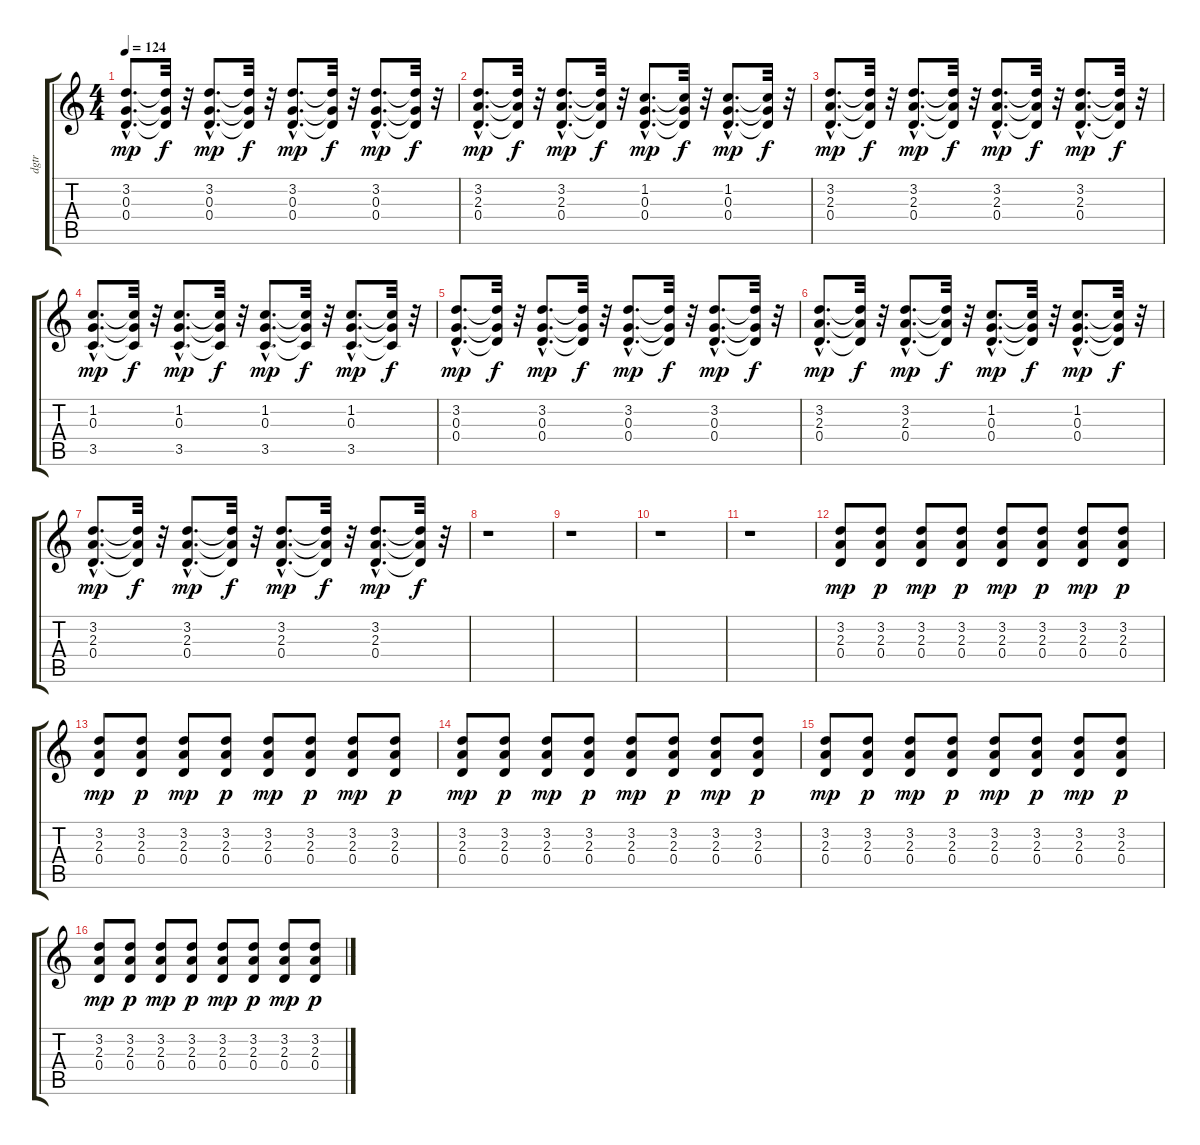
\track ("dgtr" "dgtr") {instrument distortionguitar}
\staff {score tabs}
\tuning (E4 B3 G3 D3 A2 E2) {hide}
\ts (4 4)
\tempo 124
\clef g2
\ks c
(3.2{hac} 0.3{hac} 0.4{hac}).8{d dy mp} (3.2{t} 0.3{t} 0.4{t}).32{dy f} r.32 (3.2{hac} 0.3{hac} 0.4{hac}).8{d dy mp} (3.2{t} 0.3{t} 0.4{t}).32{dy f} r.32 (3.2{hac} 0.3{hac} 0.4{hac}).8{d dy mp} (3.2{t} 0.3{t} 0.4{t}).32{dy f} r.32 (3.2{hac} 0.3{hac} 0.4{hac}).8{d dy mp} (3.2{t} 0.3{t} 0.4{t}).32{dy f} r.32 |
(3.2{hac} 2.3{hac} 0.4{hac}).8{d dy mp} (3.2{t} 2.3{t} 0.4{t}).32{dy f} r.32 (3.2{hac} 2.3{hac} 0.4{hac}).8{d dy mp} (3.2{t} 2.3{t} 0.4{t}).32{dy f} r.32 (1.2{hac} 0.3{hac} 0.4{hac}).8{d dy mp} (1.2{t} 0.3{t} 0.4{t}).32{dy f} r.32 (1.2{hac} 0.3{hac} 0.4{hac}).8{d dy mp} (1.2{t} 0.3{t} 0.4{t}).32{dy f} r.32 |
(3.2{hac} 2.3{hac} 0.4{hac}).8{d dy mp} (3.2{t} 2.3{t} 0.4{t}).32{dy f} r.32 (3.2{hac} 2.3{hac} 0.4{hac}).8{d dy mp} (3.2{t} 2.3{t} 0.4{t}).32{dy f} r.32 (3.2{hac} 2.3{hac} 0.4{hac}).8{d dy mp} (3.2{t} 2.3{t} 0.4{t}).32{dy f} r.32 (3.2{hac} 2.3{hac} 0.4{hac}).8{d dy mp} (3.2{t} 2.3{t} 0.4{t}).32{dy f} r.32 |
(1.2{hac} 0.3{hac} 3.5{hac}).8{d dy mp} (1.2{t} 0.3{t} 3.5{t}).32{dy f} r.32 (1.2{hac} 0.3{hac} 3.5{hac}).8{d dy mp} (1.2{t} 0.3{t} 3.5{t}).32{dy f} r.32 (1.2{hac} 0.3{hac} 3.5{hac}).8{d dy mp} (1.2{t} 0.3{t} 3.5{t}).32{dy f} r.32 (1.2{hac} 0.3{hac} 3.5{hac}).8{d dy mp} (1.2{t} 0.3{t} 3.5{t}).32{dy f} r.32 |
(3.2{hac} 0.3{hac} 0.4{hac}).8{d dy mp} (3.2{t} 0.3{t} 0.4{t}).32{dy f} r.32 (3.2{hac} 0.3{hac} 0.4{hac}).8{d dy mp} (3.2{t} 0.3{t} 0.4{t}).32{dy f} r.32 (3.2{hac} 0.3{hac} 0.4{hac}).8{d dy mp} (3.2{t} 0.3{t} 0.4{t}).32{dy f} r.32 (3.2{hac} 0.3{hac} 0.4{hac}).8{d dy mp} (3.2{t} 0.3{t} 0.4{t}).32{dy f} r.32 |
(3.2{hac} 2.3{hac} 0.4{hac}).8{d dy mp} (3.2{t} 2.3{t} 0.4{t}).32{dy f} r.32 (3.2{hac} 2.3{hac} 0.4{hac}).8{d dy mp} (3.2{t} 2.3{t} 0.4{t}).32{dy f} r.32 (1.2{hac} 0.3{hac} 0.4{hac}).8{d dy mp} (1.2{t} 0.3{t} 0.4{t}).32{dy f} r.32 (1.2{hac} 0.3{hac} 0.4{hac}).8{d dy mp} (1.2{t} 0.3{t} 0.4{t}).32{dy f} r.32 |
(3.2{hac} 2.3{hac} 0.4{hac}).8{d dy mp} (3.2{t} 2.3{t} 0.4{t}).32{dy f} r.32 (3.2{hac} 2.3{hac} 0.4{hac}).8{d dy mp} (3.2{t} 2.3{t} 0.4{t}).32{dy f} r.32 (3.2{hac} 2.3{hac} 0.4{hac}).8{d dy mp} (3.2{t} 2.3{t} 0.4{t}).32{dy f} r.32 (3.2{hac} 2.3{hac} 0.4{hac}).8{d dy mp} (3.2{t} 2.3{t} 0.4{t}).32{dy f} r.32 |
r.1 |
r.1 |
r.1 |
r.1 |
(3.2 2.3 0.4).8{dy mp} (3.2 2.3 0.4).8{dy p} (3.2 2.3 0.4).8{dy mp} (3.2 2.3 0.4).8{dy p} (3.2 2.3 0.4).8{dy mp} (3.2 2.3 0.4).8{dy p} (3.2 2.3 0.4).8{dy mp} (3.2 2.3 0.4).8{dy p} |
(3.2 2.3 0.4).8{dy mp} (3.2 2.3 0.4).8{dy p} (3.2 2.3 0.4).8{dy mp} (3.2 2.3 0.4).8{dy p} (3.2 2.3 0.4).8{dy mp} (3.2 2.3 0.4).8{dy p} (3.2 2.3 0.4).8{dy mp} (3.2 2.3 0.4).8{dy p} |
(3.2 2.3 0.4).8{dy mp} (3.2 2.3 0.4).8{dy p} (3.2 2.3 0.4).8{dy mp} (3.2 2.3 0.4).8{dy p} (3.2 2.3 0.4).8{dy mp} (3.2 2.3 0.4).8{dy p} (3.2 2.3 0.4).8{dy mp} (3.2 2.3 0.4).8{dy p} |
(3.2 2.3 0.4).8{dy mp} (3.2 2.3 0.4).8{dy p} (3.2 2.3 0.4).8{dy mp} (3.2 2.3 0.4).8{dy p} (3.2 2.3 0.4).8{dy mp} (3.2 2.3 0.4).8{dy p} (3.2 2.3 0.4).8{dy mp} (3.2 2.3 0.4).8{dy p} |
(3.2 2.3 0.4).8{dy mp} (3.2 2.3 0.4).8{dy p} (3.2 2.3 0.4).8{dy mp} (3.2 2.3 0.4).8{dy p} (3.2 2.3 0.4).8{dy mp} (3.2 2.3 0.4).8{dy p} (3.2 2.3 0.4).8{dy mp} (3.2 2.3 0.4).8{dy p}
